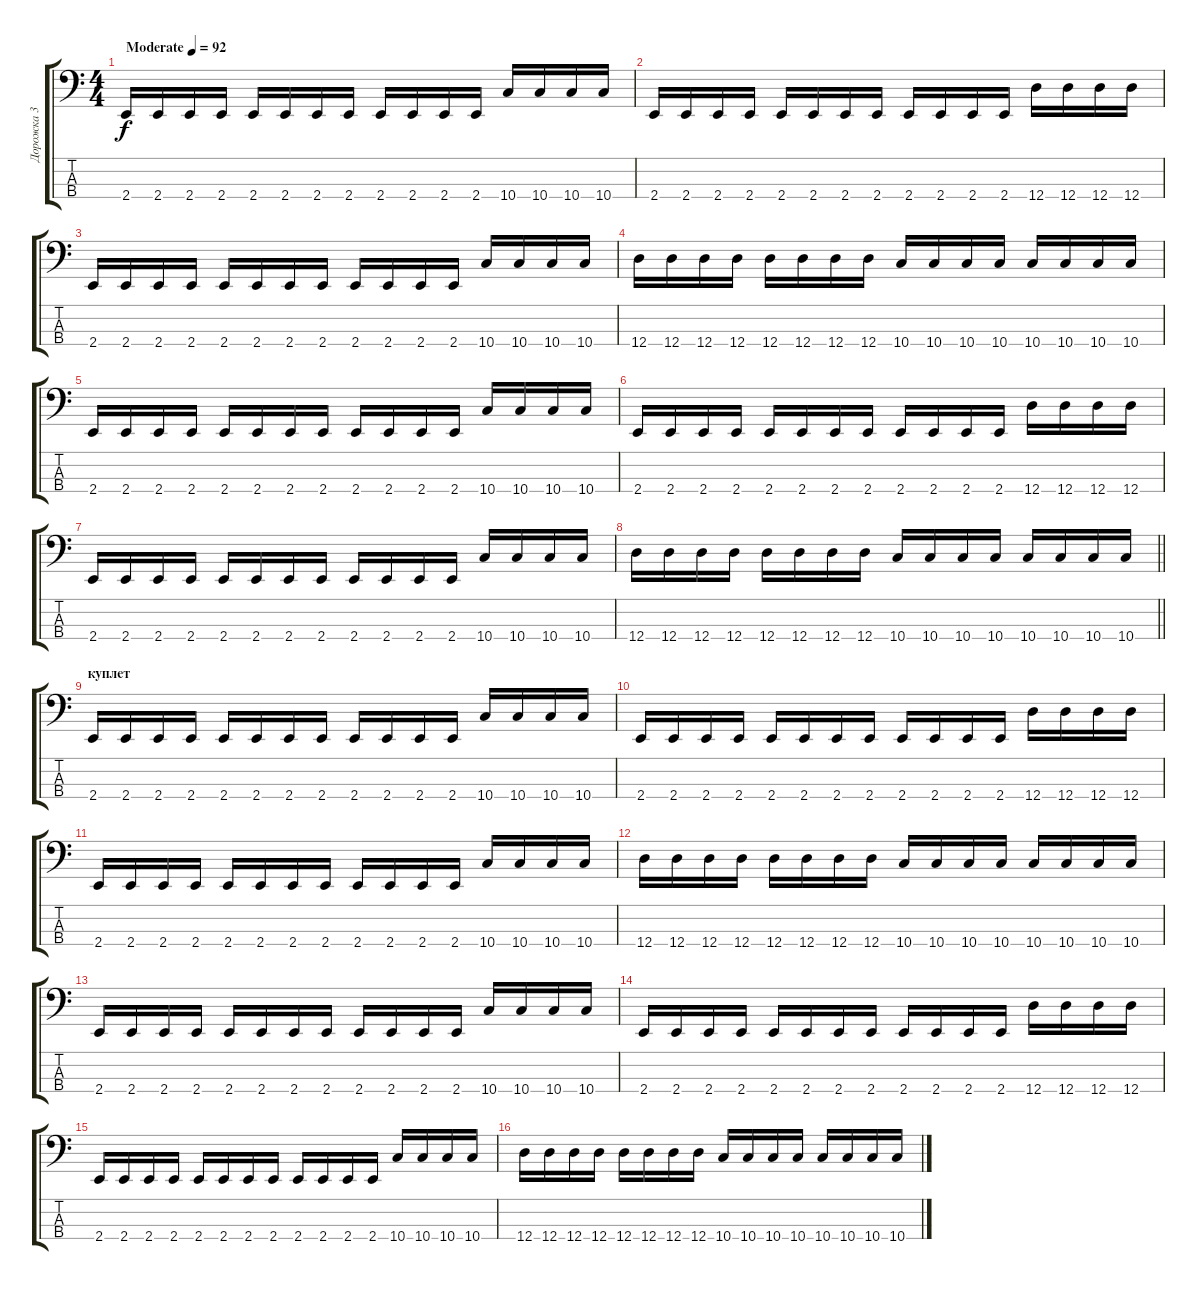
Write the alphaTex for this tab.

\track ("Дорожка 3" "Дорожка 3") {instrument electricbassfinger}
\staff {score tabs}
\tuning (G2 D2 A1 D1) {hide}
\ts (4 4)
\tempo (92 "Moderate")
\clef f4
\ks c
2.4.16{dy f instrument electricbassfinger} 2.4.16 2.4.16 2.4.16 2.4.16 2.4.16 2.4.16 2.4.16 2.4.16 2.4.16 2.4.16 2.4.16 10.4.16 10.4.16 10.4.16 10.4.16 |
2.4.16 2.4.16 2.4.16 2.4.16 2.4.16 2.4.16 2.4.16 2.4.16 2.4.16 2.4.16 2.4.16 2.4.16 12.4.16 12.4.16 12.4.16 12.4.16 |
2.4.16 2.4.16 2.4.16 2.4.16 2.4.16 2.4.16 2.4.16 2.4.16 2.4.16 2.4.16 2.4.16 2.4.16 10.4.16 10.4.16 10.4.16 10.4.16 |
12.4.16 12.4.16 12.4.16 12.4.16 12.4.16 12.4.16 12.4.16 12.4.16 10.4.16 10.4.16 10.4.16 10.4.16 10.4.16 10.4.16 10.4.16 10.4.16 |
2.4.16 2.4.16 2.4.16 2.4.16 2.4.16 2.4.16 2.4.16 2.4.16 2.4.16 2.4.16 2.4.16 2.4.16 10.4.16 10.4.16 10.4.16 10.4.16 |
2.4.16 2.4.16 2.4.16 2.4.16 2.4.16 2.4.16 2.4.16 2.4.16 2.4.16 2.4.16 2.4.16 2.4.16 12.4.16 12.4.16 12.4.16 12.4.16 |
2.4.16 2.4.16 2.4.16 2.4.16 2.4.16 2.4.16 2.4.16 2.4.16 2.4.16 2.4.16 2.4.16 2.4.16 10.4.16 10.4.16 10.4.16 10.4.16 |
\barLineRight lightlight
12.4.16 12.4.16 12.4.16 12.4.16 12.4.16 12.4.16 12.4.16 12.4.16 10.4.16 10.4.16 10.4.16 10.4.16 10.4.16 10.4.16 10.4.16 10.4.16 |
\section ("" "куплет")
2.4.16 2.4.16 2.4.16 2.4.16 2.4.16 2.4.16 2.4.16 2.4.16 2.4.16 2.4.16 2.4.16 2.4.16 10.4.16 10.4.16 10.4.16 10.4.16 |
2.4.16 2.4.16 2.4.16 2.4.16 2.4.16 2.4.16 2.4.16 2.4.16 2.4.16 2.4.16 2.4.16 2.4.16 12.4.16 12.4.16 12.4.16 12.4.16 |
2.4.16 2.4.16 2.4.16 2.4.16 2.4.16 2.4.16 2.4.16 2.4.16 2.4.16 2.4.16 2.4.16 2.4.16 10.4.16 10.4.16 10.4.16 10.4.16 |
12.4.16 12.4.16 12.4.16 12.4.16 12.4.16 12.4.16 12.4.16 12.4.16 10.4.16 10.4.16 10.4.16 10.4.16 10.4.16 10.4.16 10.4.16 10.4.16 |
2.4.16 2.4.16 2.4.16 2.4.16 2.4.16 2.4.16 2.4.16 2.4.16 2.4.16 2.4.16 2.4.16 2.4.16 10.4.16 10.4.16 10.4.16 10.4.16 |
2.4.16 2.4.16 2.4.16 2.4.16 2.4.16 2.4.16 2.4.16 2.4.16 2.4.16 2.4.16 2.4.16 2.4.16 12.4.16 12.4.16 12.4.16 12.4.16 |
2.4.16 2.4.16 2.4.16 2.4.16 2.4.16 2.4.16 2.4.16 2.4.16 2.4.16 2.4.16 2.4.16 2.4.16 10.4.16 10.4.16 10.4.16 10.4.16 |
12.4.16 12.4.16 12.4.16 12.4.16 12.4.16 12.4.16 12.4.16 12.4.16 10.4.16 10.4.16 10.4.16 10.4.16 10.4.16 10.4.16 10.4.16 10.4.16
